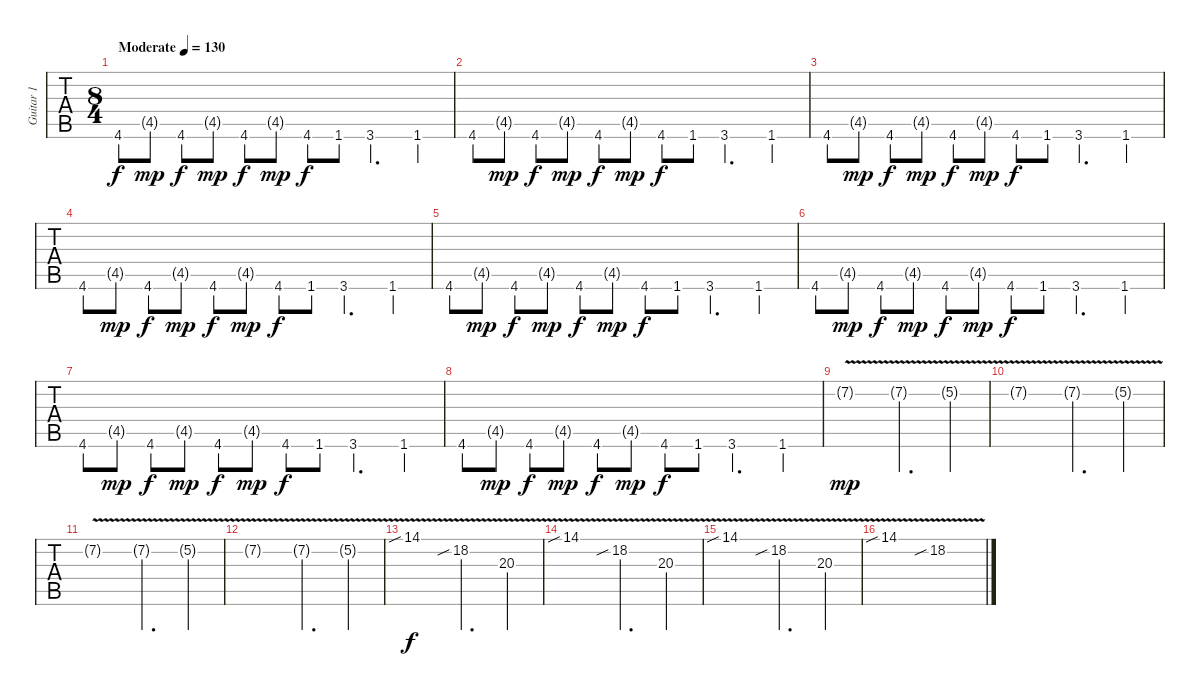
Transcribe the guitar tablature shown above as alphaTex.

\track ("Guitar 1" "Guitar 1") {instrument distortionguitar}
\staff {tabs}
\tuning (D4 A3 F3 C3 G2 C2) {hide}
\ts (8 4)
\tempo (130 "Moderate")
\tempo 90
\tempo (130 "Moderate")
\clef g2
\ks c
4.6.8{dy f instrument distortionguitar} 4.5{g}.8{dy mp} 4.6.8{dy f} 4.5{g}.8{dy mp} 4.6.8{dy f} 4.5{g}.8{dy mp} 4.6.8{dy f} 1.6.8 3.6.2{d} 1.6.4 |
4.6.8 4.5{g}.8{dy mp} 4.6.8{dy f} 4.5{g}.8{dy mp} 4.6.8{dy f} 4.5{g}.8{dy mp} 4.6.8{dy f} 1.6.8 3.6.2{d} 1.6.4 |
4.6.8 4.5{g}.8{dy mp} 4.6.8{dy f} 4.5{g}.8{dy mp} 4.6.8{dy f} 4.5{g}.8{dy mp} 4.6.8{dy f} 1.6.8 3.6.2{d} 1.6.4 |
4.6.8 4.5{g}.8{dy mp} 4.6.8{dy f} 4.5{g}.8{dy mp} 4.6.8{dy f} 4.5{g}.8{dy mp} 4.6.8{dy f} 1.6.8 3.6.2{d} 1.6.4 |
4.6.8 4.5{g}.8{dy mp} 4.6.8{dy f} 4.5{g}.8{dy mp} 4.6.8{dy f} 4.5{g}.8{dy mp} 4.6.8{dy f} 1.6.8 3.6.2{d} 1.6.4 |
4.6.8 4.5{g}.8{dy mp} 4.6.8{dy f} 4.5{g}.8{dy mp} 4.6.8{dy f} 4.5{g}.8{dy mp} 4.6.8{dy f} 1.6.8 3.6.2{d} 1.6.4 |
4.6.8 4.5{g}.8{dy mp} 4.6.8{dy f} 4.5{g}.8{dy mp} 4.6.8{dy f} 4.5{g}.8{dy mp} 4.6.8{dy f} 1.6.8 3.6.2{d} 1.6.4 |
4.6.8 4.5{g}.8{dy mp} 4.6.8{dy f} 4.5{g}.8{dy mp} 4.6.8{dy f} 4.5{g}.8{dy mp} 4.6.8{dy f} 1.6.8 3.6.2{d} 1.6.4 |
7.2{v g}.1{dy mp} 7.2{v g}.2{d} 5.2{v g}.4 |
7.2{v g}.1 7.2{v g}.2{d} 5.2{v g}.4 |
7.2{v g}.1 7.2{v g}.2{d} 5.2{v g}.4 |
7.2{v g}.1 7.2{v g}.2{d} 5.2{v g}.4 |
14.1{v sib}.1{dy f} 18.2{v sib}.2{d} 20.3{v}.4 |
14.1{v sib}.1 18.2{v sib}.2{d} 20.3{v}.4 |
14.1{v sib}.1 18.2{v sib}.2{d} 20.3{v}.4 |
14.1{v sib}.1 18.2{v sib}.1
